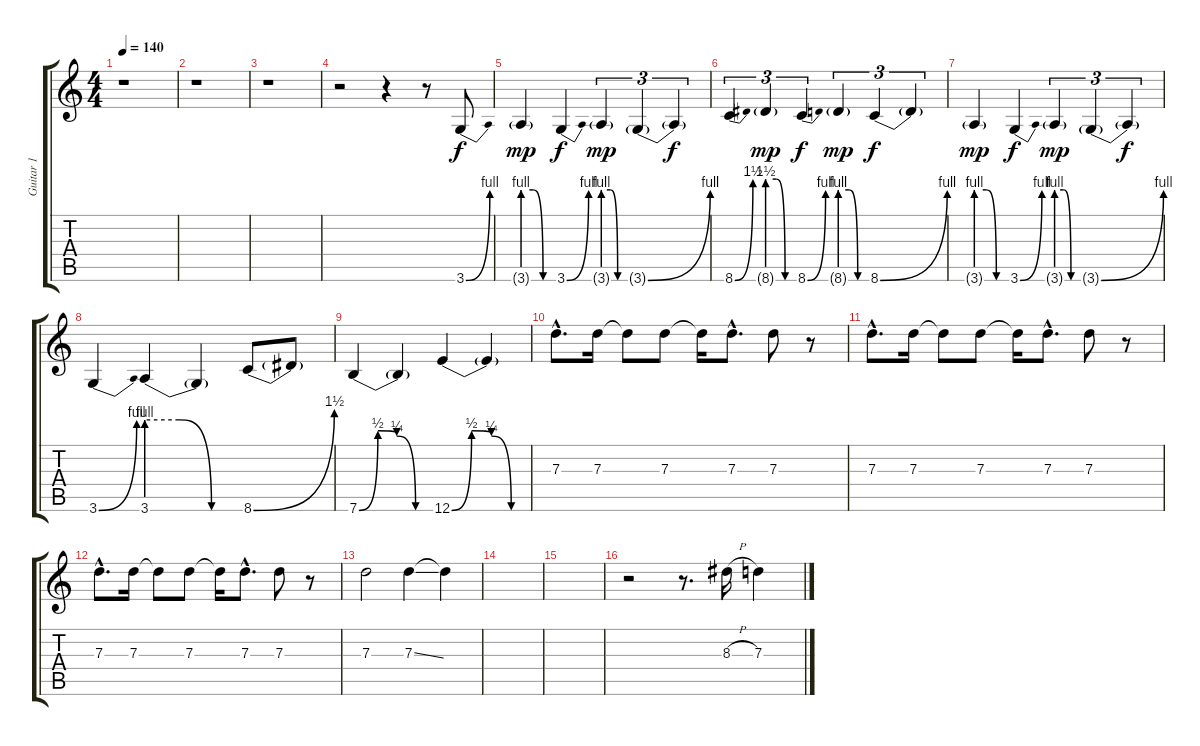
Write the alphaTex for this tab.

\track ("Guitar 1" "Guitar 1") {instrument overdrivenguitar}
\staff {score tabs}
\tuning (E4 B3 G3 D3 A2 E2) {hide}
\ts (4 4)
\tempo 140
\clef g2
\ks c
r.1{dy f instrument overdrivenguitar} |
r.1 |
r.1 |
r.2 r.4 r.8 3.6{be (bend 0 0 60 4)}.8 |
3.6{be (custom 0 4 20 4 40 0 60 0) g}.4{dy mp} 3.6{be (bend 0 0 60 4)}.4{dy f} 3.6{be (custom 0 4 20 4 40 0 60 0) g}.4{tu (3 2) dy mp} 3.6{be (bend 0 0 60 4) g}.4{tu (3 2)} 3.6{t}.4{tu (3 2) dy f} |
8.6{be (bend 0 0 60 6)}.4{tu (3 2)} 8.6{be (custom 0 6 20 6 40 0 60 0) g}.4{tu (3 2) dy mp} 8.6{be (bend 0 0 60 4)}.4{tu (3 2) dy f} 8.6{be (custom 0 4 20 4 40 0 60 0) g}.4{tu (3 2) dy mp} 8.6{be (bend 0 0 60 4)}.4{tu (3 2) dy f} 8.6{t}.4{tu (3 2)} |
3.6{be (custom 0 4 20 4 40 0 60 0) g}.4{dy mp} 3.6{be (bend 0 0 60 4)}.4{dy f} 3.6{be (custom 0 4 20 4 40 0 60 0) g}.4{tu (3 2) dy mp} 3.6{be (bend 0 0 60 4) g}.4{tu (3 2)} 3.6{t}.4{tu (3 2) dy f} |
3.6{be (bend 0 0 60 4)}.4 3.6{be (custom 0 4 20 4 40 0 60 0)}.4 3.6{t}.4 8.6{be (bend 0 0 60 6)}.8 8.6{t}.8 |
7.6{be (custom 0 0 15 2 30 1 45 0 60 0)}.4 7.6{t}.4 12.6{be (custom 0 0 15 2 30 1 45 0 60 0)}.4 12.6{t}.4 |
7.3{hac}.8{d} 7.3.16 7.3{t}.8 7.3.8 7.3{t}.16 7.3{hac}.8{d} 7.3.8 r.8 |
7.3{hac}.8{d} 7.3.16 7.3{t}.8 7.3.8 7.3{t}.16 7.3{hac}.8{d} 7.3.8 r.8 |
7.3{hac}.8{d} 7.3.16 7.3{t}.8 7.3.8 7.3{t}.16 7.3{hac}.8{d} 7.3.8 r.8 |
7.3.2 7.3{ss}.4 7.3{t}.4 |
|
|
r.2 r.8{d} 8.3{h}.16 7.3.4
